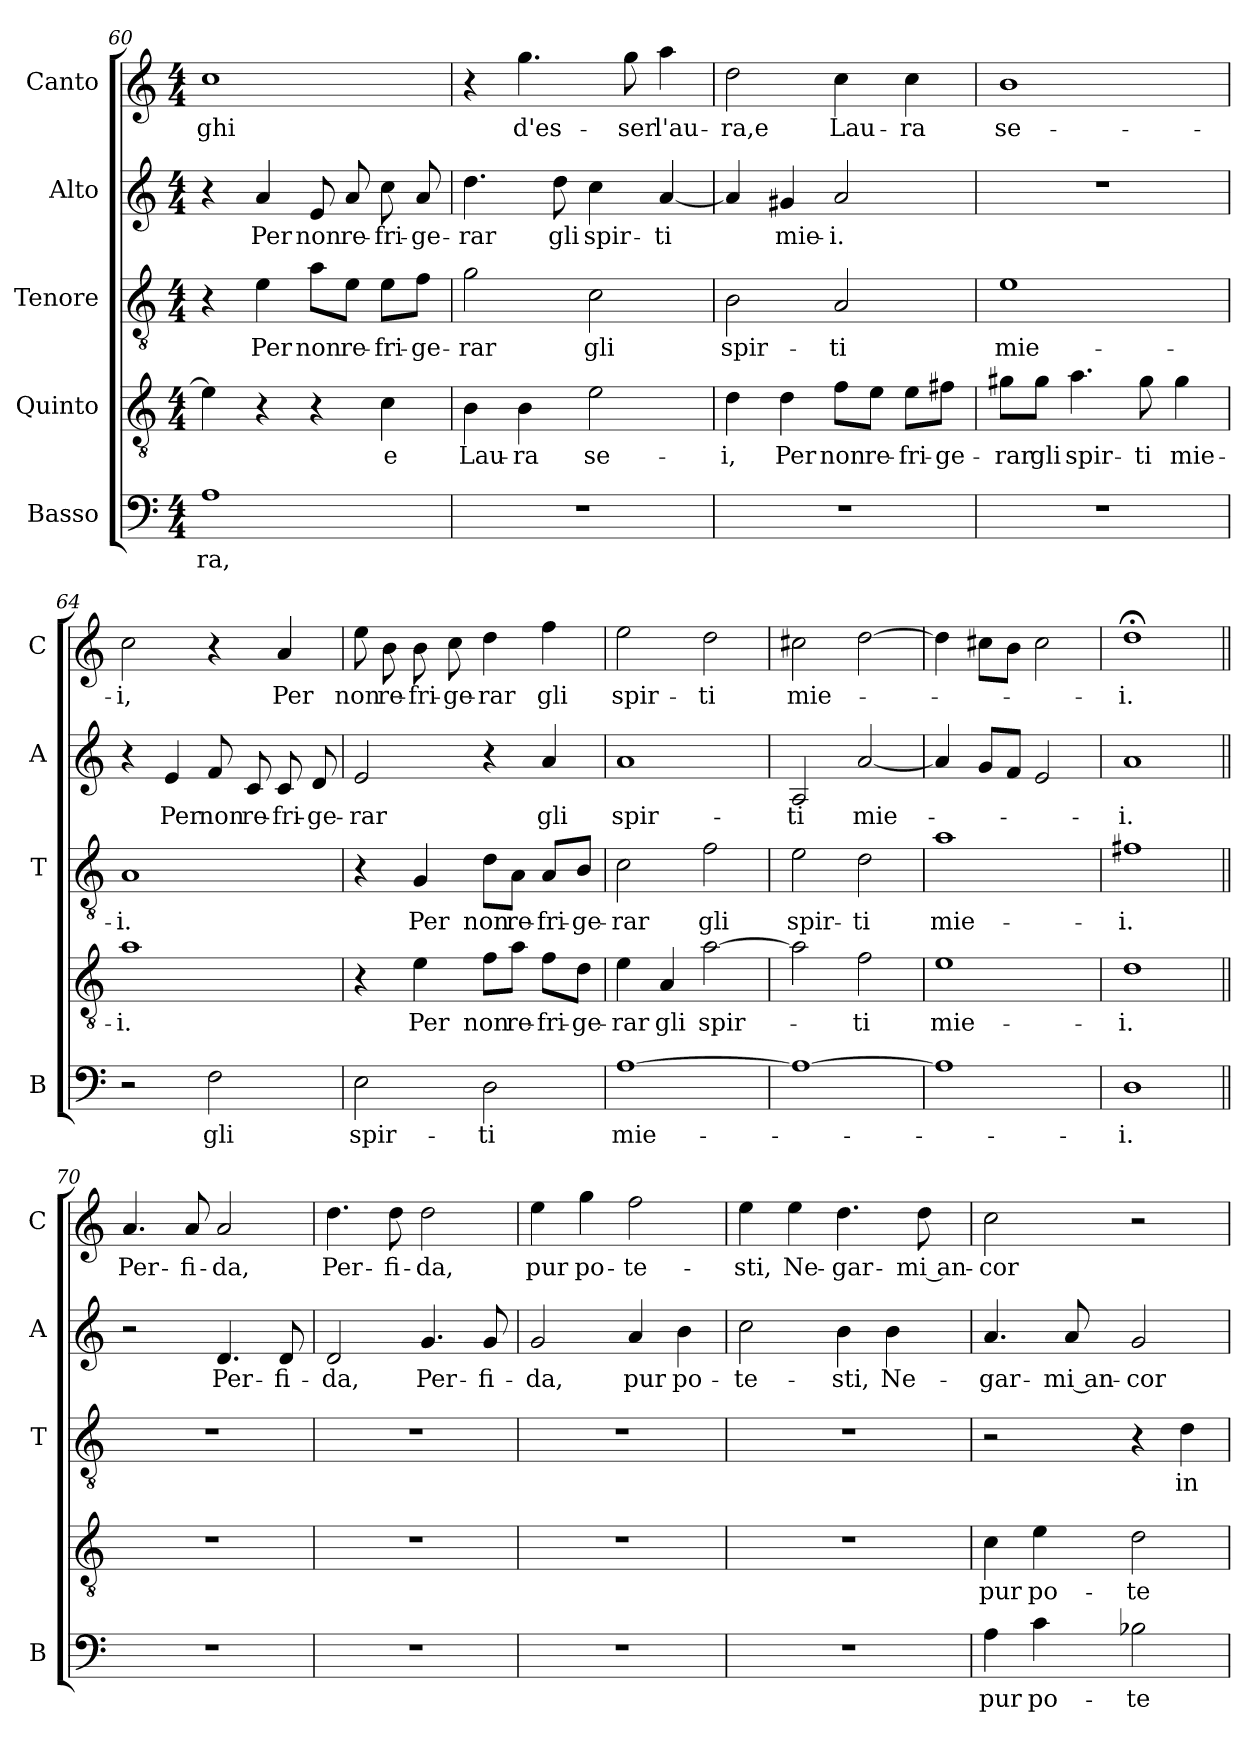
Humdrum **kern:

**kern	**text	**kern	**text	**kern	**text	**kern	**text	**kern	**text
*part5	*part5	*part4	*part4	*part3	*part3	*part2	*part2	*part1	*part1
*staff5	*staff5	*staff4	*staff4	*staff3	*staff3	*staff2	*staff2	*staff1	*staff1
*I"Basso	*	*I"Quinto	*	*I"Tenore	*	*I"Alto	*	*I"Canto	*
*I'B	*	*	*	*I'T	*	*I'A	*	*I'C	*
*clefF4	*	*clefGv2	*	*clefGv2	*	*clefG2	*	*clefG2	*
*k[]	*	*k[]	*	*k[]	*	*k[]	*	*k[]	*
*C:	*	*C:	*	*C:	*	*C:	*	*C:	*
*M4/4	*	*M4/4	*	*M4/4	*	*M4/4	*	*M4/4	*
=60	=60	=60	=60	=60	=60	=60	=60	=60	=60
!	!LO:LY:b	!	!	!	!	!	!	!	!LO:LY:b
1A	-ra,	4e\]	.	4r	.	4r	.	1cc	-ghi
!	!	!	!	!	!LO:LY:b	!	!LO:LY:b	!	!
.	.	4r	.	4e\	Per	4a/	Per	.	.
!	!	!	!	!	!LO:LY:b	!	!LO:LY:b	!	!
.	.	4r	.	8a\L	non	8e/	non	.	.
!	!	!	!	!	!LO:LY:b	!	!LO:LY:b	!	!
.	.	.	.	8e\J	re-	8a/	re-	.	.
!	!	!	!LO:LY:b	!	!LO:LY:b	!	!LO:LY:b	!	!
.	.	4c\	e	8e\L	-fri-	8cc\	-fri-	.	.
!	!	!	!	!	!LO:LY:b	!	!LO:LY:b	!	!
.	.	.	.	8f\J	-ge-	8a/	-ge-	.	.
=61	=61	=61	=61	=61	=61	=61	=61	=61	=61
!	!	!	!LO:LY:b	!	!LO:LY:b	!	!LO:LY:b	!	!
1r	.	4B\	Lau-	2g\	-rar	4.dd\	-rar	4r	.
!	!	!	!LO:LY:b	!	!	!	!	!	!LO:LY:b
.	.	4B\	-ra	.	.	.	.	4.gg\	d'es-
!	!	!	!	!	!	!	!LO:LY:b	!	!
.	.	.	.	.	.	8dd\	gli	.	.
!	!	!	!LO:LY:b	!	!LO:LY:b	!	!LO:LY:b	!	!
.	.	2e\	se-	2c\	gli	4cc\	spir-	.	.
!	!	!	!	!	!	!	!	!	!LO:LY:b
.	.	.	.	.	.	.	.	8gg\	-ser
!	!	!	!	!	!	!	!LO:LY:b	!	!LO:LY:b
.	.	.	.	.	.	[4a/	-ti	4aa\	l'au-
=62	=62	=62	=62	=62	=62	=62	=62	=62	=62
!	!	!	!LO:LY:b	!	!LO:LY:b	!	!	!	!LO:LY:b
1r	.	4d\	-i,	2B\	spir-	4a/]	.	2dd\	-ra,e
!	!	!	!LO:LY:b	!	!	!	!LO:LY:b	!	!
.	.	4d\	Per	.	.	4g#X/	mie-	.	.
!	!	!	!LO:LY:b	!	!LO:LY:b	!	!LO:LY:b	!	!LO:LY:b
.	.	8f\L	non	2A/	-ti	2a/	-i.	4cc\	Lau-
!	!	!	!LO:LY:b	!	!	!	!	!	!
.	.	8e\J	re-	.	.	.	.	.	.
!	!	!	!LO:LY:b	!	!	!	!	!	!LO:LY:b
.	.	8e\L	-fri-	.	.	.	.	4cc\	-ra
!	!	!	!LO:LY:b	!	!	!	!	!	!
.	.	8f#X\J	-ge-	.	.	.	.	.	.
=63	=63	=63	=63	=63	=63	=63	=63	=63	=63
!	!	!	!LO:LY:b	!	!LO:LY:b	!	!	!	!LO:LY:b
1r	.	8g#X\L	-rar	1e	mie-	1r	.	1b	se-
!	!	!	!LO:LY:b	!	!	!	!	!	!
.	.	8g#\J	gli	.	.	.	.	.	.
!	!	!	!LO:LY:b	!	!	!	!	!	!
.	.	4.a\	spir-	.	.	.	.	.	.
!	!	!	!LO:LY:b	!	!	!	!	!	!
.	.	8g#\	-ti	.	.	.	.	.	.
!	!	!	!LO:LY:b	!	!	!	!	!	!
.	.	4g#\	mie-	.	.	.	.	.	.
=64	=64	=64	=64	=64	=64	=64	=64	=64	=64
!	!	!	!LO:LY:b	!	!LO:LY:b	!	!	!	!LO:LY:b
2r	.	1a	-i.	1A	-i.	4r	.	2cc\	-i,
!	!	!	!	!	!	!	!LO:LY:b	!	!
.	.	.	.	.	.	4e/	Per	.	.
!	!LO:LY:b	!	!	!	!	!	!LO:LY:b	!	!
2F\	gli	.	.	.	.	8f/	non	4r	.
!	!	!	!	!	!	!	!LO:LY:b	!	!
.	.	.	.	.	.	8c/	re-	.	.
!	!	!	!	!	!	!	!LO:LY:b	!	!LO:LY:b
.	.	.	.	.	.	8c/	-fri-	4a/	Per
!	!	!	!	!	!	!	!LO:LY:b	!	!
.	.	.	.	.	.	8d/	-ge-	.	.
!!LO:LB:g=z
=65	=65	=65	=65	=65	=65	=65	=65	=65	=65
!	!LO:LY:b	!	!	!	!	!	!LO:LY:b	!	!LO:LY:b
2E\	spir-	4r	.	4r	.	2e/	-rar	8ee\	non
!	!	!	!	!	!	!	!	!	!LO:LY:b
.	.	.	.	.	.	.	.	8b\	re-
!	!	!	!LO:LY:b	!	!LO:LY:b	!	!	!	!LO:LY:b
.	.	4e\	Per	4G/	Per	.	.	8b\	-fri-
!	!	!	!	!	!	!	!	!	!LO:LY:b
.	.	.	.	.	.	.	.	8cc\	-ge-
!	!LO:LY:b	!	!LO:LY:b	!	!LO:LY:b	!	!	!	!LO:LY:b
2D\	-ti	8f\L	non	8d\L	non	4r	.	4dd\	-rar
!	!	!	!LO:LY:b	!	!LO:LY:b	!	!	!	!
.	.	8a\J	re-	8A\J	re-	.	.	.	.
!	!	!	!LO:LY:b	!	!LO:LY:b	!	!LO:LY:b	!	!LO:LY:b
.	.	8f\L	-fri-	8A/L	-fri-	4a/	gli	4ff\	gli
!	!	!	!LO:LY:b	!	!LO:LY:b	!	!	!	!
.	.	8d\J	-ge-	8B/J	-ge-	.	.	.	.
=66	=66	=66	=66	=66	=66	=66	=66	=66	=66
!	!LO:LY:b	!	!LO:LY:b	!	!LO:LY:b	!	!LO:LY:b	!	!LO:LY:b
[1A	mie-	4e\	-rar	2c\	-rar	1a	spir-	2ee\	spir-
!	!	!	!LO:LY:b	!	!	!	!	!	!
.	.	4A/	gli	.	.	.	.	.	.
!	!	!	!LO:LY:b	!	!LO:LY:b	!	!	!	!LO:LY:b
.	.	[2a\	spir-	2f\	gli	.	.	2dd\	-ti
=67	=67	=67	=67	=67	=67	=67	=67	=67	=67
!	!	!	!	!	!LO:LY:b	!	!LO:LY:b	!	!LO:LY:b
1A_	.	2a\]	.	2e\	spir-	2A/	-ti	2cc#X\	mie-
!	!	!	!LO:LY:b	!	!LO:LY:b	!	!LO:LY:b	!	!
.	.	2f\	-ti	2d\	-ti	[2a/	mie-	[2dd\	.
=68	=68	=68	=68	=68	=68	=68	=68	=68	=68
!	!	!	!LO:LY:b	!	!LO:LY:b	!	!	!	!
1A]	.	1e	mie-	1a	mie-	4a/]	.	4dd\]	.
.	.	.	.	.	.	8g/L	.	8cc#X\L	.
.	.	.	.	.	.	8f/J	.	8b\J	.
.	.	.	.	.	.	2e/	.	2cc#\	.
=69	=69	=69	=69	=69	=69	=69	=69	=69	=69
!	!LO:LY:b	!	!LO:LY:b	!	!LO:LY:b	!	!LO:LY:b	!	!LO:LY:b
1D	-i.	1d	-i.	1f#X	-i.	1a	-i.	1dd;<	-i.
!!LO:PB:g=z
=70||	=70||	=70||	=70||	=70||	=70||	=70||	=70||	=70||	=70||
!	!	!	!	!	!	!	!	!	!LO:LY:b
1r	.	1r	.	1r	.	2r	.	4.a/	Per-
!	!	!	!	!	!	!	!	!	!LO:LY:b
.	.	.	.	.	.	.	.	8a/	-fi-
!	!	!	!	!	!	!	!LO:LY:b	!	!LO:LY:b
.	.	.	.	.	.	4.d/	Per-	2a/	-da,
!	!	!	!	!	!	!	!LO:LY:b	!	!
.	.	.	.	.	.	8d/	-fi-	.	.
=71	=71	=71	=71	=71	=71	=71	=71	=71	=71
!	!	!	!	!	!	!	!LO:LY:b	!	!LO:LY:b
1r	.	1r	.	1r	.	2d/	-da,	4.dd\	Per-
!	!	!	!	!	!	!	!	!	!LO:LY:b
.	.	.	.	.	.	.	.	8dd\	-fi-
!	!	!	!	!	!	!	!LO:LY:b	!	!LO:LY:b
.	.	.	.	.	.	4.g/	Per-	2dd\	-da,
!	!	!	!	!	!	!	!LO:LY:b	!	!
.	.	.	.	.	.	8g/	-fi-	.	.
=72	=72	=72	=72	=72	=72	=72	=72	=72	=72
!	!	!	!	!	!	!	!LO:LY:b	!	!LO:LY:b
1r	.	1r	.	1r	.	2g/	-da,	4ee\	pur
!	!	!	!	!	!	!	!	!	!LO:LY:b
.	.	.	.	.	.	.	.	4gg\	po-
!	!	!	!	!	!	!	!LO:LY:b	!	!LO:LY:b
.	.	.	.	.	.	4a/	pur	2ff\	-te-
!	!	!	!	!	!	!	!LO:LY:b	!	!
.	.	.	.	.	.	4b\	po-	.	.
=73	=73	=73	=73	=73	=73	=73	=73	=73	=73
!	!	!	!	!	!	!	!LO:LY:b	!	!LO:LY:b
1r	.	1r	.	1r	.	2cc\	-te-	4ee\	-sti,
!	!	!	!	!	!	!	!	!	!LO:LY:b
.	.	.	.	.	.	.	.	4ee\	Ne-
!	!	!	!	!	!	!	!LO:LY:b	!	!LO:LY:b
.	.	.	.	.	.	4b\	-sti,	4.dd\	-gar-
!	!	!	!	!	!	!	!LO:LY:b	!	!
.	.	.	.	.	.	4b\	Ne-	.	.
!	!	!	!	!	!	!	!	!	!LO:LY:b
.	.	.	.	.	.	.	.	8dd\	-mi an-
=74	=74	=74	=74	=74	=74	=74	=74	=74	=74
!	!LO:LY:b	!	!LO:LY:b	!	!	!	!LO:LY:b	!	!LO:LY:b
4A\	pur	4c\	pur	2r	.	4.a/	-gar-	2cc\	-cor
!	!LO:LY:b	!	!LO:LY:b	!	!	!	!	!	!
4c\	po-	4e\	po-	.	.	.	.	.	.
!	!	!	!	!	!	!	!LO:LY:b	!	!
.	.	.	.	.	.	8a/	-mi an-	.	.
!	!LO:LY:b	!	!LO:LY:b	!	!	!	!LO:LY:b	!	!
2B-X\	-te-	2d\	-te-	4r	.	2g/	-cor	2r	.
!	!	!	!	!	!LO:LY:b	!	!	!	!
.	.	.	.	4d\	in	.	.	.	.
=	=	=	=	=	=	=	=	=	=
*-	*-	*-	*-	*-	*-	*-	*-	*-	*-
